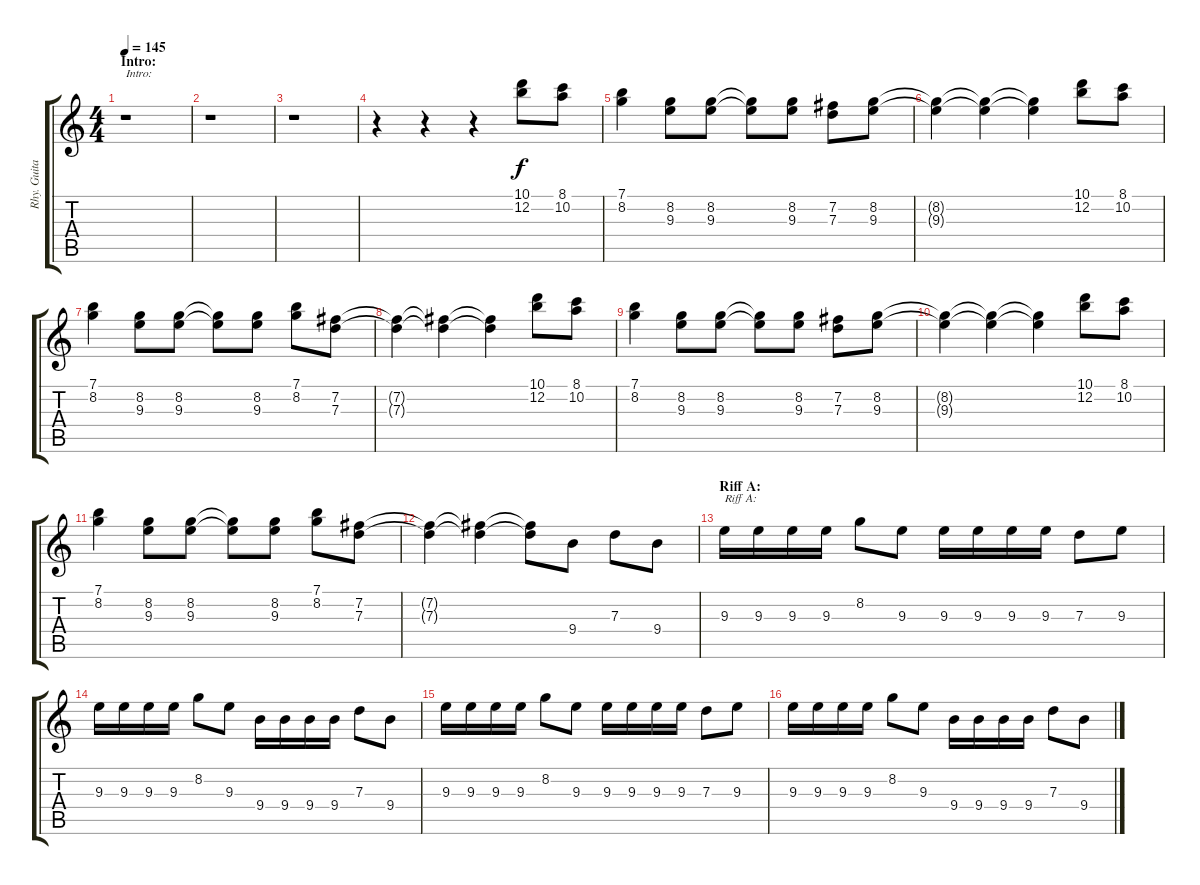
\track ("Rhy. Guitar 1" "Rhy. Guita") {instrument distortionguitar}
\staff {score tabs}
\tuning (E4 B3 G3 D3 A2 E2) {hide}
\ts (4 4)
\section ("" "Intro:")
\tempo 145
\clef g2
\ks c
r.1{txt "Intro:" dy f instrument distortionguitar} |
r.1 |
r.1 |
r.4 r.4 r.4 (10.1 12.2).8 (8.1 10.2).8 |
(7.1 8.2).4 (8.2 9.3).8 (8.2 9.3).8 (8.2{t} 9.3{t}).8 (8.2 9.3).8 (7.2 7.3).8 (8.2 9.3).8 |
(8.2{t} 9.3{t}).4 (8.2{t} 9.3{t}).4 (8.2{t} 9.3{t}).4 (10.1 12.2).8 (8.1 10.2).8 |
(7.1 8.2).4 (8.2 9.3).8 (8.2 9.3).8 (8.2{t} 9.3{t}).8 (8.2 9.3).8 (7.1 8.2).8 (7.2 7.3).8 |
(7.2{t} 7.3{t}).4 (7.2{t} 7.3{t}).4 (7.2{t} 7.3{t}).4 (10.1 12.2).8 (8.1 10.2).8 |
(7.1 8.2).4 (8.2 9.3).8 (8.2 9.3).8 (8.2{t} 9.3{t}).8 (8.2 9.3).8 (7.2 7.3).8 (8.2 9.3).8 |
(8.2{t} 9.3{t}).4 (8.2{t} 9.3{t}).4 (8.2{t} 9.3{t}).4 (10.1 12.2).8 (8.1 10.2).8 |
(7.1 8.2).4 (8.2 9.3).8 (8.2 9.3).8 (8.2{t} 9.3{t}).8 (8.2 9.3).8 (7.1 8.2).8 (7.2 7.3).8 |
(7.2{t} 7.3{t}).4 (7.2{t} 7.3{t}).4 (7.2{t} 7.3{t}).8 9.4.8 7.3.8 9.4.8 |
\section ("" "Riff A:")
9.3.16{txt "Riff A:"} 9.3.16 9.3.16 9.3.16 8.2.8 9.3.8 9.3.16 9.3.16 9.3.16 9.3.16 7.3.8 9.3.8 |
9.3.16 9.3.16 9.3.16 9.3.16 8.2.8 9.3.8 9.4.16 9.4.16 9.4.16 9.4.16 7.3.8 9.4.8 |
9.3.16 9.3.16 9.3.16 9.3.16 8.2.8 9.3.8 9.3.16 9.3.16 9.3.16 9.3.16 7.3.8 9.3.8 |
9.3.16 9.3.16 9.3.16 9.3.16 8.2.8 9.3.8 9.4.16 9.4.16 9.4.16 9.4.16 7.3.8 9.4.8
